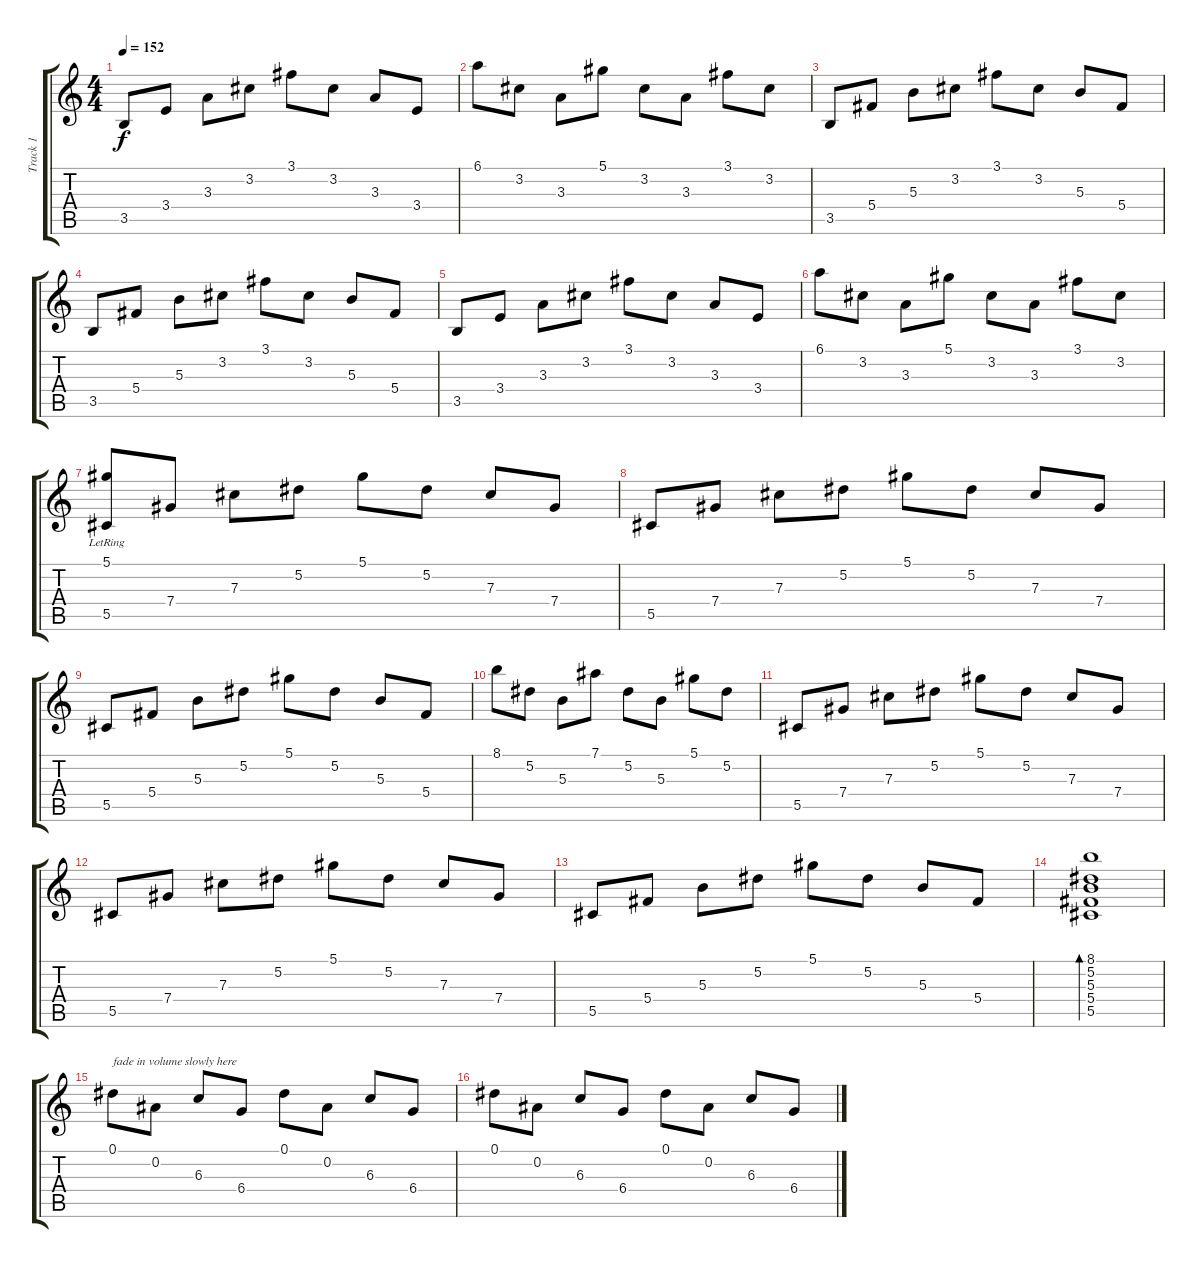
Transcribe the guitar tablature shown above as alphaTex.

\track ("Track 1" "Track 1") {instrument electricguitarclean}
\staff {score tabs}
\tuning (Eb4 Bb3 Gb3 Db3 Ab2 Eb2) {hide}
\ts (4 4)
\tempo 152
\clef g2
\ks c
3.5.8{dy f} 3.4.8 3.3.8 3.2.8 3.1.8 3.2.8 3.3.8 3.4.8 |
6.1.8 3.2.8 3.3.8 5.1.8 3.2.8 3.3.8 3.1.8 3.2.8 |
3.5.8 5.4.8 5.3.8 3.2.8 3.1.8 3.2.8 5.3.8 5.4.8 |
3.5.8 5.4.8 5.3.8 3.2.8 3.1.8 3.2.8 5.3.8 5.4.8 |
3.5.8 3.4.8 3.3.8 3.2.8 3.1.8 3.2.8 3.3.8 3.4.8 |
6.1.8 3.2.8 3.3.8 5.1.8 3.2.8 3.3.8 3.1.8 3.2.8 |
(5.1{lr} 5.5).8 7.4.8 7.3.8 5.2.8 5.1.8 5.2.8 7.3.8 7.4.8 |
5.5.8 7.4.8 7.3.8 5.2.8 5.1.8 5.2.8 7.3.8 7.4.8 |
5.5.8 5.4.8 5.3.8 5.2.8 5.1.8 5.2.8 5.3.8 5.4.8 |
8.1.8 5.2.8 5.3.8 7.1.8 5.2.8 5.3.8 5.1.8 5.2.8 |
5.5.8 7.4.8 7.3.8 5.2.8 5.1.8 5.2.8 7.3.8 7.4.8 |
5.5.8 7.4.8 7.3.8 5.2.8 5.1.8 5.2.8 7.3.8 7.4.8 |
5.5.8 5.4.8 5.3.8 5.2.8 5.1.8 5.2.8 5.3.8 5.4.8 |
(8.1 5.2 5.3 5.4 5.5).1{bd 60} |
0.1.8{txt "fade in volume slowly here" volume 2} 0.2.8 6.3.8 6.4.8 0.1.8{volume 4} 0.2.8 6.3.8 6.4.8 |
0.1.8{volume 5} 0.2.8 6.3.8 6.4.8 0.1.8{volume 6} 0.2.8 6.3.8 6.4.8
